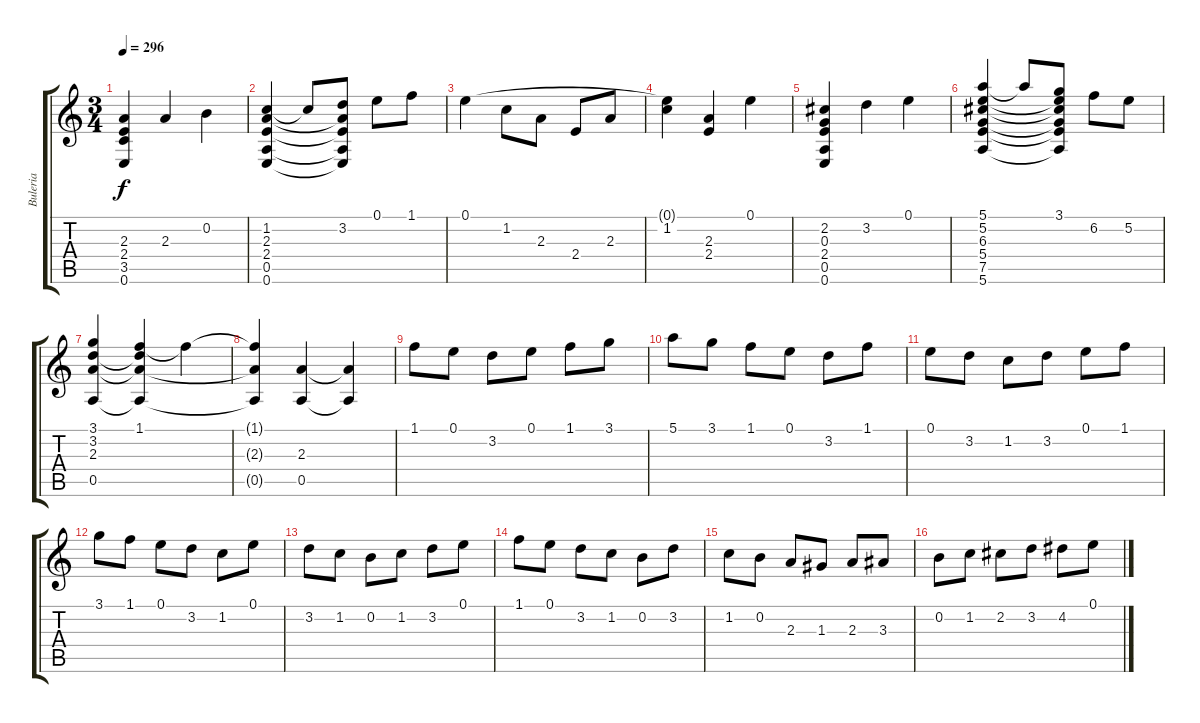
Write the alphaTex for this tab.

\track ("Buleria" "Buleria") {instrument acousticguitarnylon}
\staff {score tabs}
\tuning (E4 B3 G3 D3 A2 E2) {hide}
\ts (3 4)
\tempo 296
\clef g2
\ks c
(2.3 2.4 3.5 0.6).4{dy f} 2.3.4 0.2.4 |
(1.2 2.3 2.4 0.5 0.6).4 1.2{t}.8 (3.2 2.3{t} 2.4{t} 0.5{t} 0.6{t}).8 0.1.8 1.1.8 |
0.1.4 1.2.8 2.3.8 2.4.8 2.3.8 |
(0.1{t} 1.2).4 (2.3 2.4).4 0.1.4 |
(2.2 0.3 2.4 0.5 0.6).4 3.2.4 0.1.4 |
(5.1 5.2 6.3 5.4 7.5 5.6).4 5.1{t}.8 (3.1 5.2{t} 6.3{t} 5.4{t} 7.5{t} 5.6{t}).8 6.2.8 5.2.8 |
(3.1 3.2 2.3 0.5).4 (1.1 3.2{t} 2.3{t} 0.5{t}).4 1.1{t}.4 |
(1.1{t} 2.3{t} 0.5{t}).4 (2.3 0.5).4 (2.3{t} 0.5{t}).4 |
1.1.8 0.1.8 3.2.8 0.1.8 1.1.8 3.1.8 |
5.1.8 3.1.8 1.1.8 0.1.8 3.2.8 1.1.8 |
0.1.8 3.2.8 1.2.8 3.2.8 0.1.8 1.1.8 |
3.1.8 1.1.8 0.1.8 3.2.8 1.2.8 0.1.8 |
3.2.8 1.2.8 0.2.8 1.2.8 3.2.8 0.1.8 |
1.1.8 0.1.8 3.2.8 1.2.8 0.2.8 3.2.8 |
1.2.8 0.2.8 2.3.8 1.3.8 2.3.8 3.3.8 |
0.2.8 1.2.8 2.2.8 3.2.8 4.2.8 0.1.8
